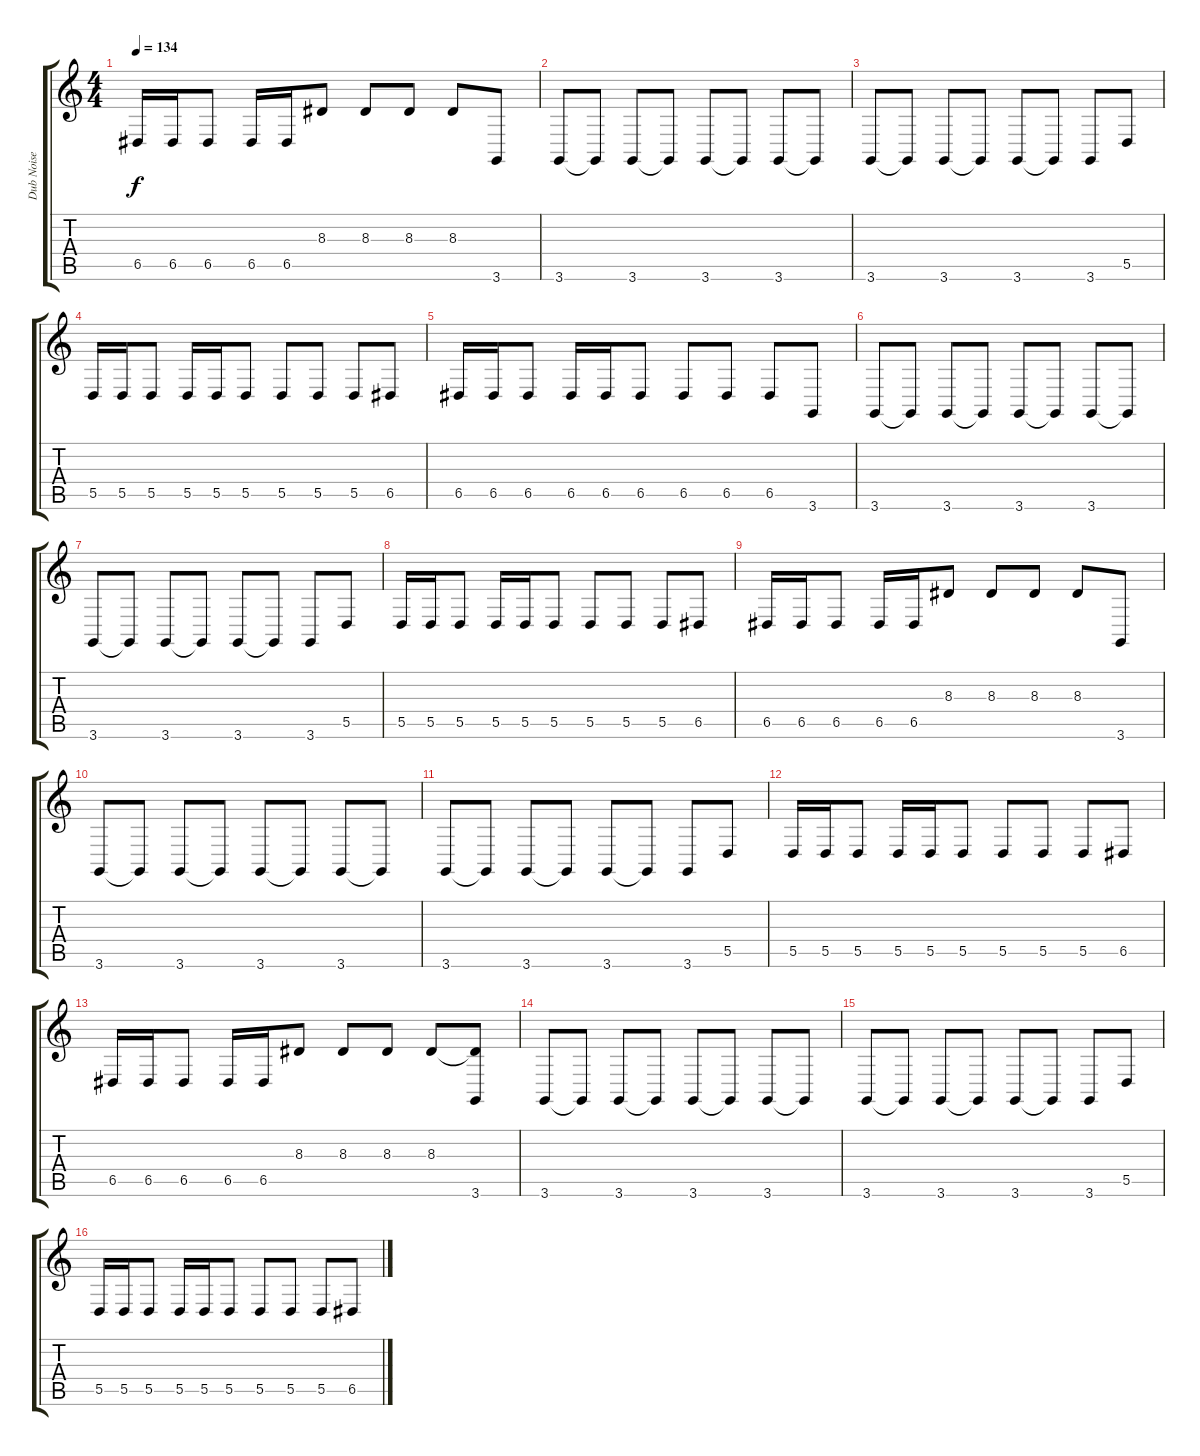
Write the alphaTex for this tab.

\track ("Dub Noise" "Dub Noise") {instrument trumpet}
\staff {score tabs}
\tuning (E4 B3 G3 D3 A2 E2) {hide}
\ts (4 4)
\tempo 134
\clef g2
\ks c
6.5.16{dy f} 6.5.16 6.5.8 6.5.16 6.5.16 8.3.8 8.3.8 8.3.8 8.3.8 3.6.8 |
3.6.8 3.6{t}.8 3.6.8 3.6{t}.8 3.6.8 3.6{t}.8 3.6.8 3.6{t}.8 |
3.6.8 3.6{t}.8 3.6.8 3.6{t}.8 3.6.8 3.6{t}.8 3.6.8 5.5.8 |
5.5.16 5.5.16 5.5.8 5.5.16 5.5.16 5.5.8 5.5.8 5.5.8 5.5.8 6.5.8 |
6.5.16 6.5.16 6.5.8 6.5.16 6.5.16 6.5.8 6.5.8 6.5.8 6.5.8 3.6.8 |
3.6.8 3.6{t}.8 3.6.8 3.6{t}.8 3.6.8 3.6{t}.8 3.6.8 3.6{t}.8 |
3.6.8 3.6{t}.8 3.6.8 3.6{t}.8 3.6.8 3.6{t}.8 3.6.8 5.5.8 |
5.5.16 5.5.16 5.5.8 5.5.16 5.5.16 5.5.8 5.5.8 5.5.8 5.5.8 6.5.8 |
6.5.16 6.5.16 6.5.8 6.5.16 6.5.16 8.3.8 8.3.8 8.3.8 8.3.8 3.6.8 |
3.6.8 3.6{t}.8 3.6.8 3.6{t}.8 3.6.8 3.6{t}.8 3.6.8 3.6{t}.8 |
3.6.8 3.6{t}.8 3.6.8 3.6{t}.8 3.6.8 3.6{t}.8 3.6.8 5.5.8 |
5.5.16 5.5.16 5.5.8 5.5.16 5.5.16 5.5.8 5.5.8 5.5.8 5.5.8 6.5.8 |
6.5.16 6.5.16 6.5.8 6.5.16 6.5.16 8.3.8 8.3.8 8.3.8 8.3.8 (8.3{t} 3.6).8 |
3.6.8 3.6{t}.8 3.6.8 3.6{t}.8 3.6.8 3.6{t}.8 3.6.8 3.6{t}.8 |
3.6.8 3.6{t}.8 3.6.8 3.6{t}.8 3.6.8 3.6{t}.8 3.6.8 5.5.8 |
5.5.16 5.5.16 5.5.8 5.5.16 5.5.16 5.5.8 5.5.8 5.5.8 5.5.8 6.5.8
